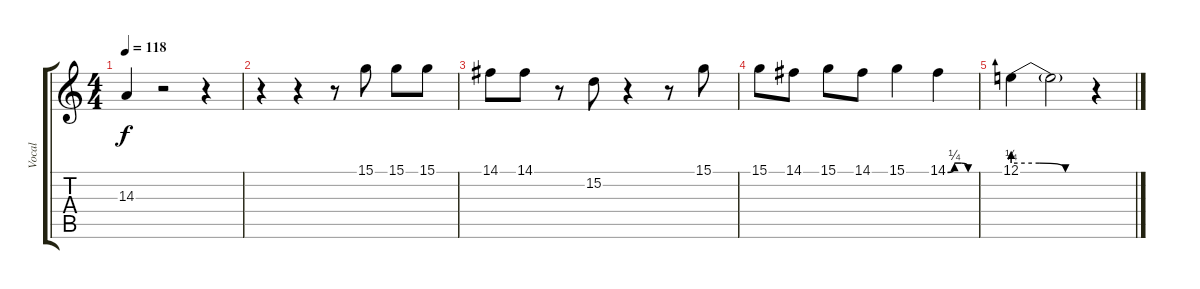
\track ("Vocal" "Vocal") {instrument fx8scifi}
\staff {score tabs}
\tuning (E4 B3 G3 D3 A2 E2) {hide}
\ts (4 4)
\tempo 118
\clef g2
\ks c
14.3{t}.4{dy f} r.2 r.4 |
r.4 r.4 r.8 15.1.8 15.1.8 15.1.8 |
14.1.8 14.1.8 r.8 15.2.8 r.4 r.8 15.1.8 |
15.1.8 14.1.8 15.1.8 14.1.8 15.1.4 14.1{be (custom 0 0 15 1 30 1 45 0 60 0)}.4 |
12.1{be (custom 0 1 20 1 40 0 60 0)}.4 12.1{t}.2 r.4
